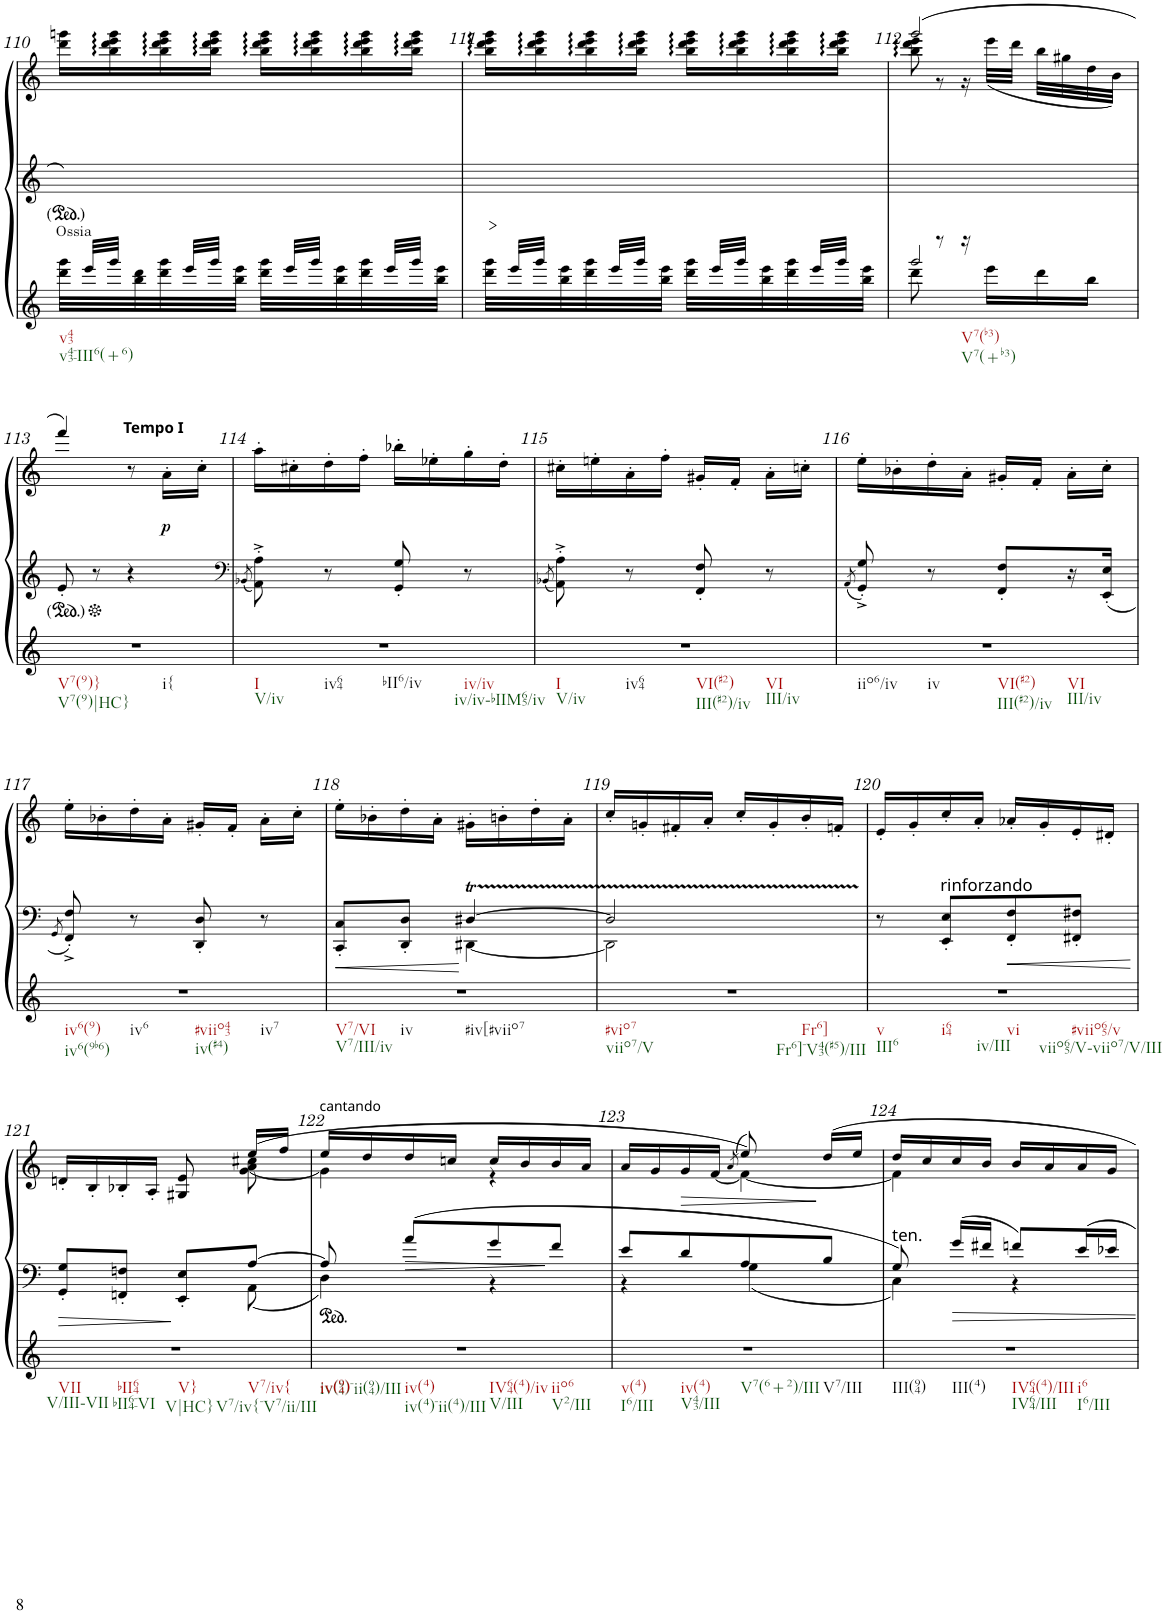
**kern	**kern	**kern	**dynam
*part1	*part1	*part1	*part1
*staff3	*staff2	*staff1	*staff1/2/3
*I"Klavier	*	*	*
*I'Klav.	*	*	*
!!LO:PB:g=z
*clefF4	*clefG2	*clefG2	*
*k[]	*k[]	*k[]	*
*C:	*C:	*C:	*
*M2/4	*M2/4	*M2/4	*
=110	=110	=110	=110
*^	*	*	*
!LO:TX:a:t=Ossia	!	!	!	!
!LO:TX:b:t=v43	!	!	!	!
!LO:TX:b:t=v43-III6(+6)	!	!	!	!
32ddd\ 32ggg\LLL	32ryy	2ryy	16ddd\ 16gggn\LL	.
32ryy	32eee/LLL	.	.	.
32ryy	32ggg/JJJ	.	16bb\ 16ddd\ 16eee\ 16ggg\	.
32bb\ 32ddd\	32ryy	.	.	.
32ddd\ 32ggg\	32ryy	.	16bb\ 16ddd\ 16eee\ 16ggg\	.
32ryy	32eee/LLL	.	.	.
32ryy	32ggg/JJJ	.	16bb\ 16ddd\ 16eee\ 16ggg\JJ	.
32bb\ 32eee\JJJ	32ryy	.	.	.
32ddd\ 32ggg\LLL	32ryy	.	16bb\ 16ddd\ 16eee\ 16ggg\LL	.
32ryy	32eee/LLL	.	.	.
32ryy	32ggg/JJJ	.	16bb\ 16ddd\ 16eee\ 16ggg\	.
32bb\ 32eee\	32ryy	.	.	.
32ddd\ 32ggg\	32ryy	.	16bb\ 16ddd\ 16eee\ 16ggg\	.
32ryy	32eee/LLL	.	.	.
32ryy	32ggg/JJJ	.	16bb\ 16ddd\ 16eee\ 16ggg\JJ	.
32bb\ 32eee\JJJ	32ryy	.	.	.
=111	=111	=111	=111	=111
32ddd\ 32ggg\LLL	32ryy	2ryy	16bb\ 16ddd\ 16eee\ 16ggg\LL	.
32ryy	32eee/LLL	.	.	.
32ryy	32ggg/JJJ	.	16bb\ 16ddd\ 16eee\ 16ggg\	.
32bb\ 32eee\	32ryy	.	.	.
32ddd\ 32ggg\	32ryy	.	16bb\ 16ddd\ 16eee\ 16ggg\	.
32ryy	32eee/LLL	.	.	.
32ryy	32ggg/JJJ	.	16bb\ 16ddd\ 16eee\ 16ggg\JJ	.
32bb\ 32eee\JJJ	32ryy	.	.	.
32ddd\ 32ggg\LLL	32ryy	.	16bb\ 16ddd\ 16eee\ 16ggg\LL	.
32ryy	32eee/LLL	.	.	.
32ryy	32ggg/JJJ	.	16bb\ 16ddd\ 16eee\ 16ggg\	.
32bb\ 32eee\	32ryy	.	.	.
32ddd\ 32ggg\	32ryy	.	16bb\ 16ddd\ 16eee\ 16ggg\	.
32ryy	32eee/LLL	.	.	.
32ryy	32ggg/JJJ	.	16bb\ 16ddd\ 16eee\ 16ggg\JJ	.
32bb\ 32eee\JJJ	32ryy	.	.	.
=112	=112	=112	=112	=112
*	*	*	*^	*
2ggg/	8ddd\	2ryy	(2ggg/	8bb\ 8ddd\ 8eee\	.
.	8r	.	.	8r	.
!	!LO:TX:b:t=V7(b3)	!	!	!	!
!	!LO:TX:b:t=V7(+b3)	!	!	!	!
.	16r	.	.	16r	.
.	16eee\LL	.	.	(32eee\LLL	.
.	.	.	.	32ddd\JJJ	.
.	16ddd\	.	.	32bb\LLL	.
.	.	.	.	32gg#X\	.
.	16bb\JJ	.	.	32dd\	.
.	.	.	.	32b\JJJ)	.
*v	*v	*	*	*	*
!!LO:LB:g=z
=113	=113	=113	=113	=113
!LO:TX:b:t=V7(9)}	!	!	!	!
!LO:TX:b:t=V7(9)|HC}	!	!	!	!
!LO:TX:b:t=i{	!	!	!	!
*	*	*v	*v	*
2r	8e'/	4fff/)	.
.	8r	.	.
!	!	!LO:TX:a:B:t=Tempo I	!
.	4r	8r	.
!	!	!	!LO:DY:b
.	.	16a'\LL	p
.	.	16cc'\JJ	.
=114	=114	=114	=114
*	*clefF4	*	*
.	8qBB-X/	.	.
!LO:TX:b:t=I	!	!	!
!LO:TX:b:t=V/iv	!	!	!
!LO:TX:b:t=iv64	!	!	!
!LO:TX:b:t=bII6/iv	!	!	!
!LO:TX:b:t=iv/iv	!	!	!
!LO:TX:b:t=iv/iv-bIIM65/iv	!	!	!
2r	8AA\'^ 8A\'^	16aa'\LL	.
.	.	16cc#X'\	.
.	8r	16dd'\	.
.	.	16ff'\JJ	.
.	8GG/' 8G/'	16bb-X'\LL	.
.	.	16ee-X'\	.
.	8r	16gg'\	.
.	.	16dd'\JJ	.
=115	=115	=115	=115
.	8qBB-X/	.	.
!LO:TX:b:t=I	!	!	!
!LO:TX:b:t=V/iv	!	!	!
!LO:TX:b:t=iv64	!	!	!
!LO:TX:b:t=VI(#2)	!	!	!
!LO:TX:b:t=III(#2)/iv	!	!	!
!LO:TX:b:t=VI	!	!	!
!LO:TX:b:t=III/iv	!	!	!
2r	8AA\'^ 8A\'^	16cc#X'\LL	.
.	.	16een'\	.
.	8r	16a'\	.
.	.	16ff'\JJ	.
.	8FF/' 8F/'	16g#X'/LL	.
.	.	16f'/JJ	.
.	8r	16a'\LL	.
.	.	16ccn'\JJ	.
=116	=116	=116	=116
.	8qAA/	.	.
!LO:TX:b:t=iio6/iv	!	!	!
!LO:TX:b:t=iv	!	!	!
!LO:TX:b:t=VI(#2)	!	!	!
!LO:TX:b:t=III(#2)/iv	!	!	!
!LO:TX:b:t=VI	!	!	!
!LO:TX:b:t=III/iv	!	!	!
2r	8GG/'^ 8G/'^	16ee'\LL	.
.	.	16b-X'\	.
.	8r	16dd'\	.
.	.	16a'\JJ	.
.	8FF/' 8F/'L	16g#X'/LL	.
.	.	16f'/JJ	.
.	16r	16a'\LL	.
.	16EE/' 16E/'JJ	16cc'\JJ	.
!!LO:LB:g=z
=117	=117	=117	=117
.	8qGG/	.	.
!LO:TX:b:t=iv6(9)	!	!	!
!LO:TX:b:t=iv6(9b6)	!	!	!
!LO:TX:b:t=iv6	!	!	!
!LO:TX:b:t=#viio43	!	!	!
!LO:TX:b:t=iv(#4)	!	!	!
!LO:TX:b:t=iv7	!	!	!
2r	8FF/'^ 8F/'^	16ee'\LL	.
.	.	16b-X'\	.
.	8r	16dd'\	.
.	.	16a'\JJ	.
.	8DD/' 8D/'	16g#X'/LL	.
.	.	16f'/JJ	.
.	8r	16a'\LL	.
.	.	16cc'\JJ	.
=118	=118	=118	=118
*	*^	*	*
!LO:TX:b:t=V7/VI	!	!	!	!
!LO:TX:b:t=V7/III/iv	!	!	!	!
!LO:TX:b:t=iv	!	!	!	!
!LO:TX:b:t=#iv[#viio7	!	!	!	!
2r	8CC/' 8C/'L	4ryy	16ee'\LL	.
.	.	.	16b-X'\	.
.	8DD/' 8D/'J	.	16dd'\	.
.	.	.	16a'\JJ	.
.	[4D#Xt/	[4DD#X\	16g#X'\LL	.
.	.	.	16bn'\	.
.	.	.	16dd'\	.
.	.	.	16a'\JJ	.
=119	=119	=119	=119	=119
!LO:TX:b:t=#vio7	!	!	!	!
!LO:TX:b:t=viio7/V	!	!	!	!
!LO:TX:b:t=Fr6]	!	!	!	!
!LO:TX:b:t=Fr6]-V43(#5)/III	!	!	!	!
2r	2D#/]	2DD#\]	16cc'/LL	.
.	.	.	16gn'/	.
.	.	.	16f#X'/	.
.	.	.	16a'/JJ	.
.	.	.	16cc'/LL	.
.	.	.	16g'/	.
.	.	.	16b'/	.
.	.	.	16fn'/JJ	.
*	*v	*v	*	*
=120	=120	=120	=120
!LO:TX:b:t=v	!	!	!
!LO:TX:b:t=III6	!	!	!
!LO:TX:b:t=i64	!	!	!
!LO:TX:b:t=vi	!	!	!
!LO:TX:b:t=iv/III	!	!	!
!LO:TX:b:t=#viio65/v	!	!	!
!LO:TX:b:t=viio65/V-viio7/V/III	!	!	!
2r	8r	16e'/LL	.
.	.	16g'/	.
!	!LO:TX:a:t=rinforzando	!	!
.	8EE/' 8E/'L	16cc'/	.
.	.	16a'/JJ	.
.	8FF/' 8F/'	16a-X'/LL	.
.	.	16g'/	.
.	8FF#X/' 8F#X/'J	16e'/	.
.	.	16d#X'/JJ	.
!!LO:LB:g=z
=121	=121	=121	=121
*	*^	*^	*
!LO:TX:b:t=VII	!	!	!	!	!
!LO:TX:b:t=V/III-VII	!	!	!	!	!
!LO:TX:b:t=bII64	!	!	!	!	!
!LO:TX:b:t=bII64-VI	!	!	!	!	!
!LO:TX:b:t=V}	!	!	!	!	!
!LO:TX:b:t=V|HC}	!	!	!	!	!
!LO:TX:b:t=V7/iv{	!	!	!	!	!
!LO:TX:b:t=V7/iv{-V7/ii/III	!	!	!	!	!
2r	8GG/' 8G/'L	4.ryy	16dn'/LL	4.ryy	.
.	.	.	16B'/	.	.
.	8FFn/' 8Fn/'J	.	16B-X'/	.	.
.	.	.	16A'/JJ	.	.
.	8EE/' 8E/'L	.	8G#X/ 8e/	.	.
.	[8A/J	8AA\	(16ee/LL	[8g\ 8a\ 8cc#X\	.
.	.	.	16ff/JJ	.	.
=122	=122	=122	=122	=122	=122
!	!	!	!LO:TX:a:t=cantando	!	!
!LO:TX:b:t=iv(94)	!	!	!	!	!
!LO:TX:b:t=iv(94)-ii(94)/III	!	!	!	!	!
!LO:TX:b:t=iv(4)	!	!	!	!	!
!LO:TX:b:t=iv(4)-ii(4)/III	!	!	!	!	!
!LO:TX:b:t=IV64(4)/iv	!	!	!	!	!
!LO:TX:b:t=V/III	!	!	!	!	!
!LO:TX:b:t=iio6	!	!	!	!	!
!LO:TX:b:t=V2/III	!	!	!	!	!
2r	8A/]	4D\	16ee/LL	4g\]	.
.	.	.	16dd/	.	.
!	!	!	!	!	!LO:HP:b=2
.	8a/L	.	16dd/	.	>
.	.	.	16ccn/JJ	.	.
.	8g/	4r	16cc/LL	4r	.
.	.	.	16b/	.	.
.	8f/J	.	16b/	.	.
.	.	.	16a/JJ	.	.
=123	=123	=123	=123	=123	=123
!LO:TX:b:t=v(4)	!	!	!	!	!
!LO:TX:b:t=I6/III	!	!	!	!	!
!LO:TX:b:t=iv(4)	!	!	!	!	!
!LO:TX:b:t=V43/III	!	!	!	!	!
!LO:TX:b:t=V7(6+2)/III	!	!	!	!	!
!LO:TX:b:t=V7/III	!	!	!	!	!
2r	8e/L	4r	16a/LL	4ryy	.
.	.	.	16g/	.	.
.	8d/	.	16g/	.	.
.	.	.	[<16f/JJ	.	.
.	.	.	(8qa/	.	.
.	8A/	4G\	8ee/))	4f\_	.
.	8B/J	.	16dd/LL	.	]
.	.	.	16ee/JJ	.	.
=124	=124	=124	=124	=124	=124
!	!LO:TX:a:t=ten.	!	!	!	!
!LO:TX:b:t=III(94)	!	!	!	!	!
!LO:TX:b:t=III(4)	!	!	!	!	!
!LO:TX:b:t=IV64(4)/III	!	!	!	!	!
!LO:TX:b:t=IV64/III	!	!	!	!	!
!LO:TX:b:t=i6	!	!	!	!	!
!LO:TX:b:t=I6/III	!	!	!	!	!
2r	8G/	4C\	16dd/LL	4f\]	.
.	.	.	16cc/	.	.
.	16g/LL	.	16cc/	.	.
.	16f#X/JJ	.	16b/JJ	.	.
.	8fn/L	4r	16b/LL	4ryy	.
.	.	.	16a/	.	.
.	16e/L	.	16a/	.	.
.	16e-X/JJ	.	16g/JJ	.	.
*	*v	*v	*	*	*
*	*	*v	*v	*
=	=	=	=
*-	*-	*-	*-
